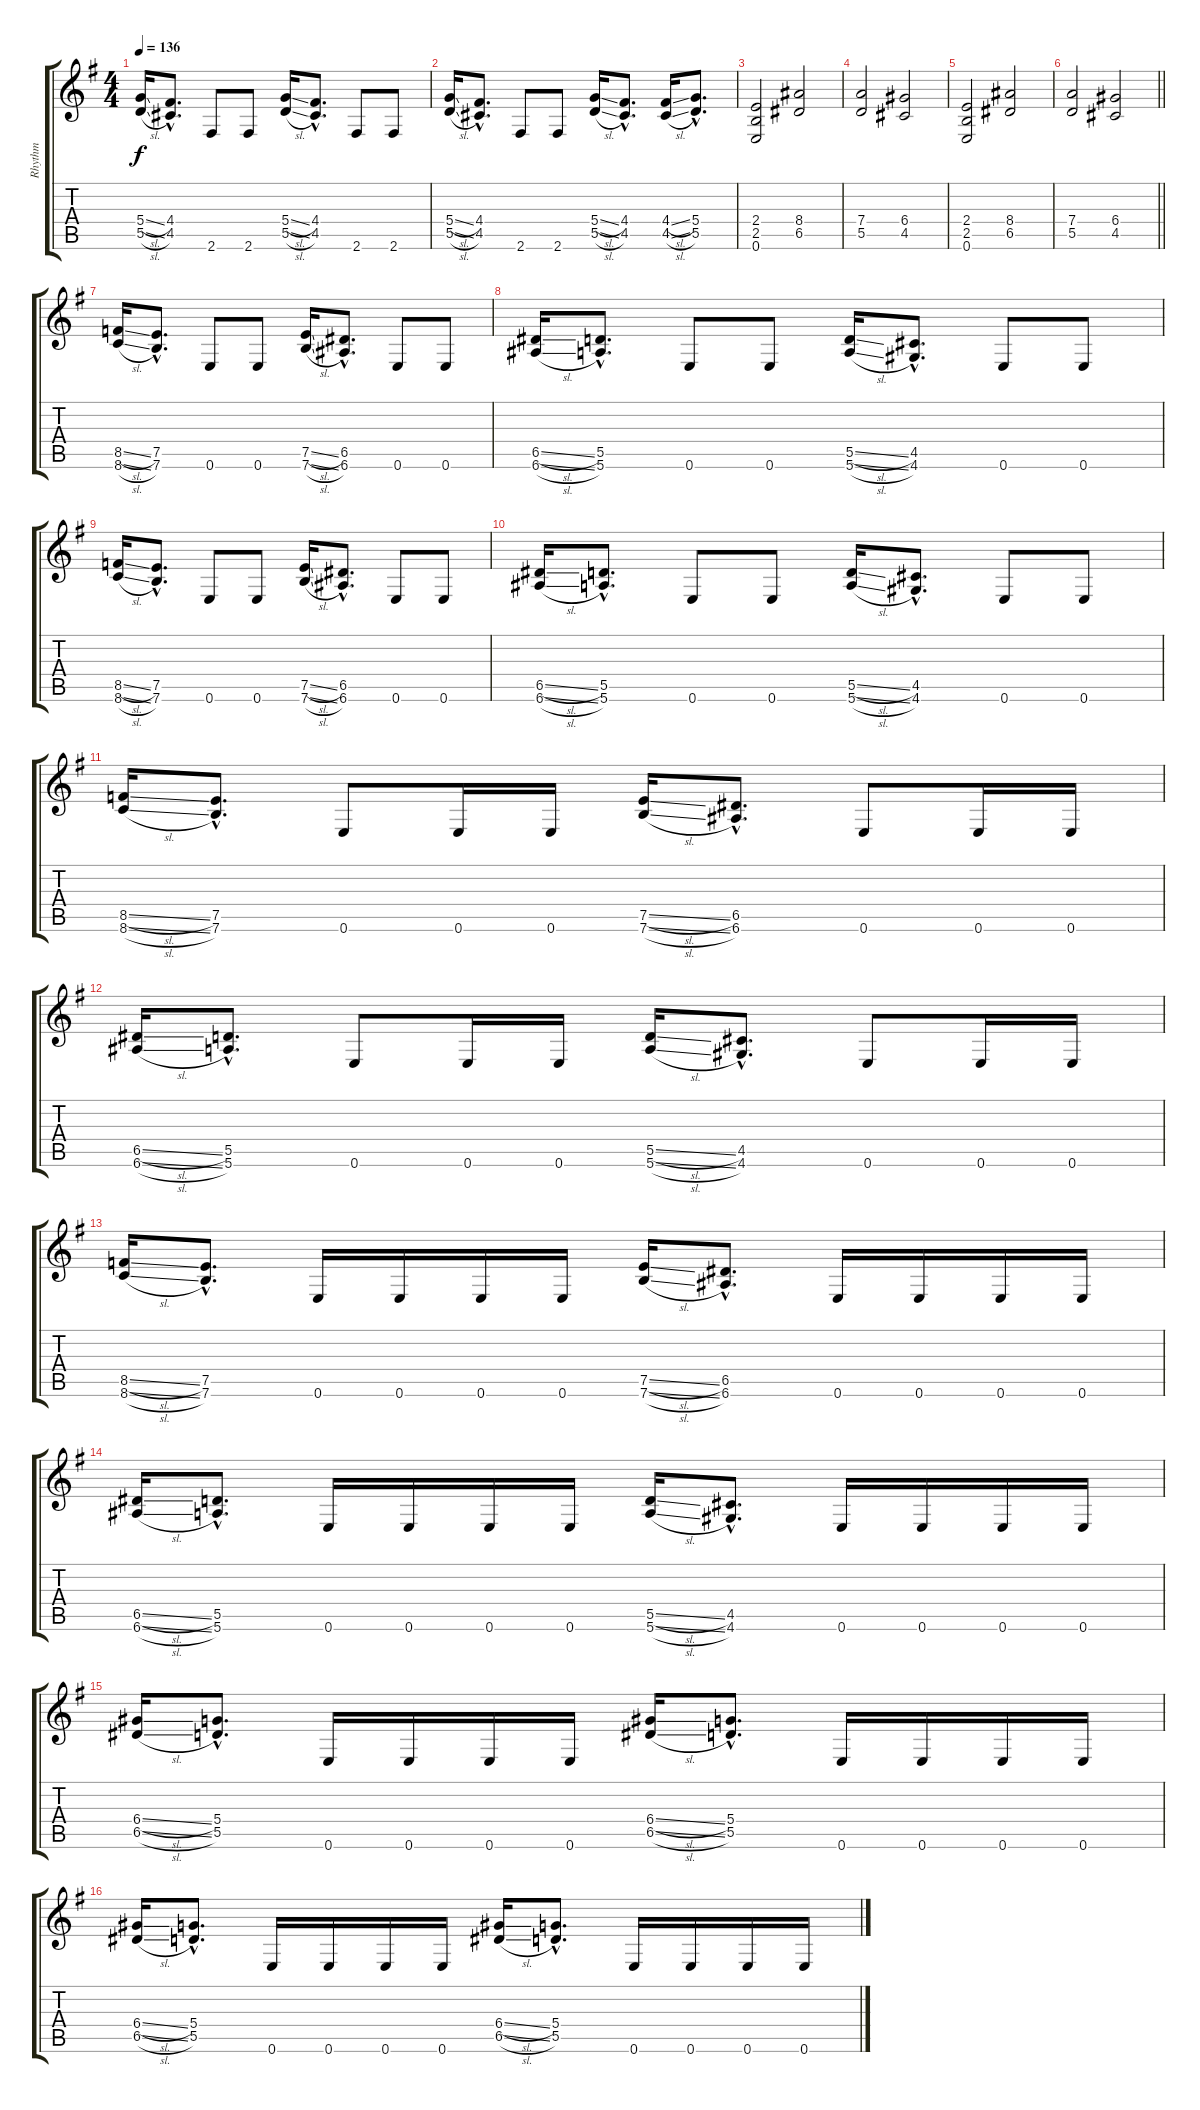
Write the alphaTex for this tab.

\track ("Rhythm" "Rhythm") {instrument distortionguitar}
\staff {score tabs}
\tuning (E4 B3 G3 D3 A2 E2) {hide}
\ts (4 4)
\tempo 136
\clef g2
\ks eminor
(5.4{sl} 5.5{sl}).16{dy f} (4.4{hac} 4.5{hac}).8{d} 2.6.8 2.6.8 (5.4{sl} 5.5{sl}).16 (4.4{hac} 4.5{hac}).8{d} 2.6.8 2.6.8 |
(5.4{sl} 5.5{sl}).16 (4.4{hac} 4.5{hac}).8{d} 2.6.8 2.6.8 (5.4{sl} 5.5{sl}).16 (4.4{hac} 4.5{hac}).8{d} (4.4{sl} 4.5{sl}).16 (5.4{hac} 5.5{hac}).8{d} |
(2.4 2.5 0.6).2 (8.4 6.5).2 |
(7.4 5.5).2 (6.4 4.5).2 |
(2.4 2.5 0.6).2 (8.4 6.5).2 |
\barLineRight lightlight
(7.4 5.5).2 (6.4 4.5).2 |
(8.5{sl} 8.6{sl}).16 (7.5{hac} 7.6{hac}).8{d} 0.6.8 0.6.8 (7.5{sl} 7.6{sl}).16 (6.5{hac} 6.6{hac}).8{d} 0.6.8 0.6.8 |
(6.5{sl} 6.6{sl}).16 (5.5{hac} 5.6{hac}).8{d} 0.6.8 0.6.8 (5.5{sl} 5.6{sl}).16 (4.5{hac} 4.6{hac}).8{d} 0.6.8 0.6.8 |
(8.5{sl} 8.6{sl}).16 (7.5{hac} 7.6{hac}).8{d} 0.6.8 0.6.8 (7.5{sl} 7.6{sl}).16 (6.5{hac} 6.6{hac}).8{d} 0.6.8 0.6.8 |
(6.5{sl} 6.6{sl}).16 (5.5{hac} 5.6{hac}).8{d} 0.6.8 0.6.8 (5.5{sl} 5.6{sl}).16 (4.5{hac} 4.6{hac}).8{d} 0.6.8 0.6.8 |
(8.5{sl} 8.6{sl}).16 (7.5{hac} 7.6{hac}).8{d} 0.6.8 0.6.16 0.6.16 (7.5{sl} 7.6{sl}).16 (6.5{hac} 6.6{hac}).8{d} 0.6.8 0.6.16 0.6.16 |
(6.5{sl} 6.6{sl}).16 (5.5{hac} 5.6{hac}).8{d} 0.6.8 0.6.16 0.6.16 (5.5{sl} 5.6{sl}).16 (4.5{hac} 4.6{hac}).8{d} 0.6.8 0.6.16 0.6.16 |
(8.5{sl} 8.6{sl}).16 (7.5{hac} 7.6{hac}).8{d} 0.6.16 0.6.16 0.6.16 0.6.16 (7.5{sl} 7.6{sl}).16 (6.5{hac} 6.6{hac}).8{d} 0.6.16 0.6.16 0.6.16 0.6.16 |
(6.5{sl} 6.6{sl}).16 (5.5{hac} 5.6{hac}).8{d} 0.6.16 0.6.16 0.6.16 0.6.16 (5.5{sl} 5.6{sl}).16 (4.5{hac} 4.6{hac}).8{d} 0.6.16 0.6.16 0.6.16 0.6.16 |
(6.4{sl} 6.5{sl}).16 (5.4{hac} 5.5{hac}).8{d} 0.6.16 0.6.16 0.6.16 0.6.16 (6.4{sl} 6.5{sl}).16 (5.4{hac} 5.5{hac}).8{d} 0.6.16 0.6.16 0.6.16 0.6.16 |
(6.4{sl} 6.5{sl}).16 (5.4{hac} 5.5{hac}).8{d} 0.6.16 0.6.16 0.6.16 0.6.16 (6.4{sl} 6.5{sl}).16 (5.4{hac} 5.5{hac}).8{d} 0.6.16 0.6.16 0.6.16 0.6.16
